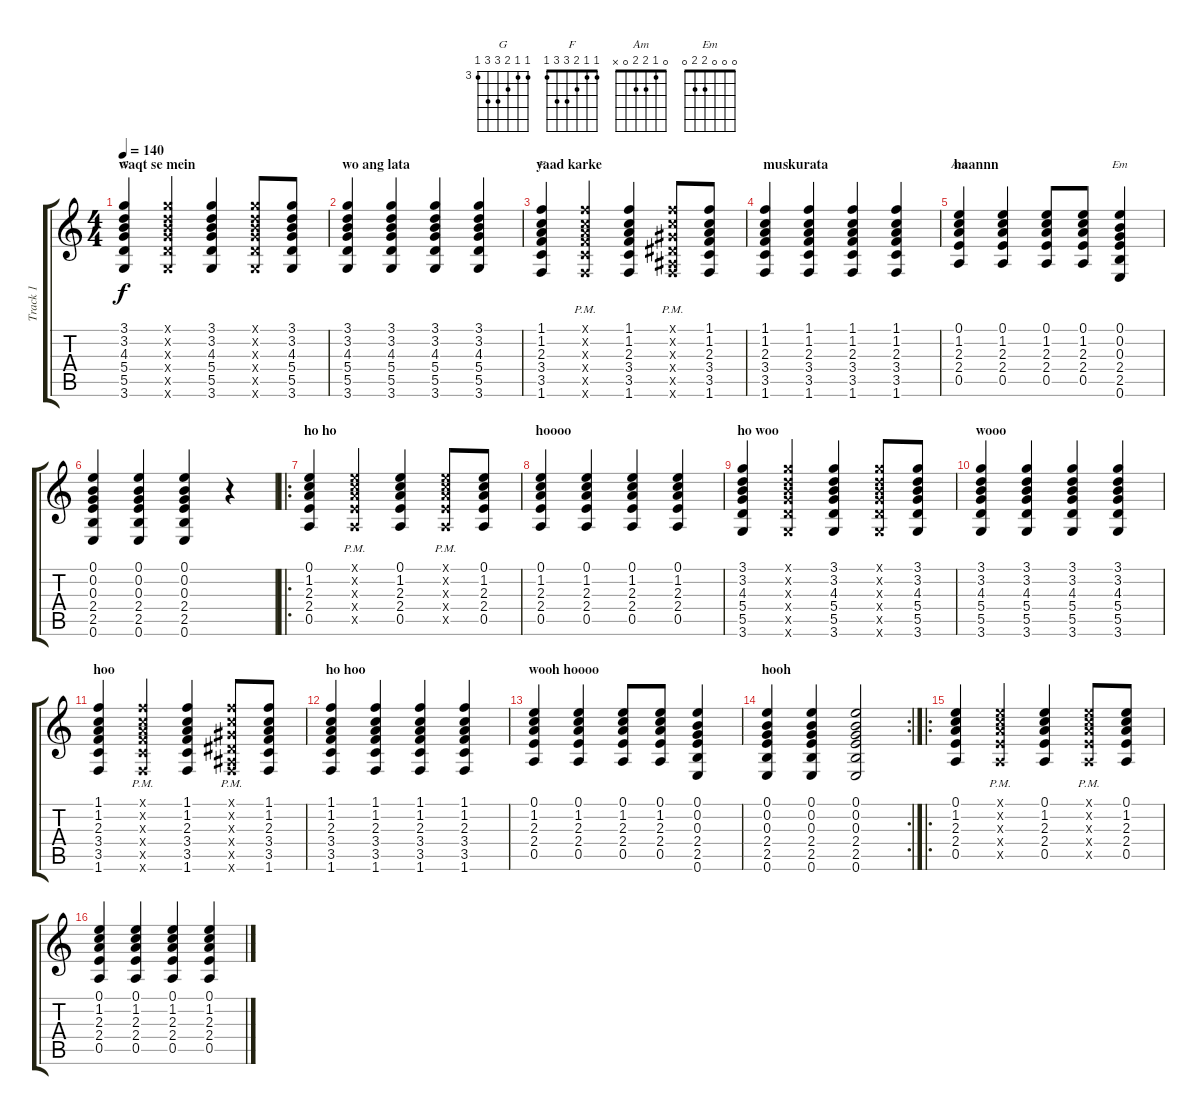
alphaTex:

\track ("Track 1" "Track 1") {instrument acousticguitarsteel}
\staff {score tabs}
\tuning (E4 B3 G3 D3 A2 E2) {hide}
\chord ("G" 3 3 4 5 5 3) {firstfret 3}
\chord ("F" 1 1 2 3 3 1)
\chord ("Am" 0 1 2 2 0 x)
\chord ("Em" 0 0 0 2 2 0)
\ts (4 4)
\section ("" "waqt se mein")
\tempo 140
\clef g2
\ks c
(3.1 3.2 4.3 5.4 5.5 3.6).4{ch "G" dy f} (3.1{x} 3.2{x} 4.3{x} 5.4{x} 5.5{x} 3.6{x}).4 (3.1 3.2 4.3 5.4 5.5 3.6).4 (3.1{x} 3.2{x} 4.3{x} 5.4{x} 5.5{x} 3.6{x}).8 (3.1 3.2 4.3 5.4 5.5 3.6).8 |
\section ("" "wo ang lata")
(3.1 3.2 4.3 5.4 5.5 3.6).4 (3.1 3.2 4.3 5.4 5.5 3.6).4 (3.1 3.2 4.3 5.4 5.5 3.6).4 (3.1 3.2 4.3 5.4 5.5 3.6).4 |
\section ("" "yaad karke")
(1.1 1.2 2.3 3.4 3.5 1.6).4{ch "F"} (1.1{x} 1.2{pm x} 2.3{x} 3.4{x} 3.5{x} 1.6{x}).4 (1.1 1.2 2.3 3.4 3.5 1.6).4 (1.1{x} 1.2{pm x} 1.3{x} 1.4{x} 1.5{x} 1.6{x}).8 (1.1 1.2 2.3 3.4 3.5 1.6).8 |
\section ("" " muskurata")
(1.1 1.2 2.3 3.4 3.5 1.6).4 (1.1 1.2 2.3 3.4 3.5 1.6).4 (1.1 1.2 2.3 3.4 3.5 1.6).4 (1.1 1.2 2.3 3.4 3.5 1.6).4 |
\section ("" "haannn")
(0.1 1.2 2.3 2.4 0.5).4{ch "Am"} (0.1 1.2 2.3 2.4 0.5).4 (0.1 1.2 2.3 2.4 0.5).8 (0.1 1.2 2.3 2.4 0.5).8 (0.1 0.2 0.3 2.4 2.5 0.6).4{ch "Em"} |
(0.1 0.2 0.3 2.4 2.5 0.6).4 (0.1 0.2 0.3 2.4 2.5 0.6).4 (0.1 0.2 0.3 2.4 2.5 0.6).4 r.4 |
\ro
\section ("" "ho ho ")
(0.1 1.2 2.3 2.4 0.5).4 (0.1{x} 1.2{x} 2.3{x} 2.4{x} 0.5{pm x}).4 (0.1 1.2 2.3 2.4 0.5).4 (0.1{x} 1.2{x} 2.3{x} 2.4{x} 0.5{pm x}).8 (0.1 1.2 2.3 2.4 0.5).8 |
\section ("" "hoooo")
(0.1 1.2 2.3 2.4 0.5).4 (0.1 1.2 2.3 2.4 0.5).4 (0.1 1.2 2.3 2.4 0.5).4 (0.1 1.2 2.3 2.4 0.5).4 |
\section ("" "ho woo")
(3.1 3.2 4.3 5.4 5.5 3.6).4 (3.1{x} 3.2{x} 4.3{x} 5.4{x} 5.5{x} 3.6{x}).4 (3.1 3.2 4.3 5.4 5.5 3.6).4 (3.1{x} 3.2{x} 4.3{x} 5.4{x} 5.5{x} 3.6{x}).8 (3.1 3.2 4.3 5.4 5.5 3.6).8 |
\section ("" "wooo")
(3.1 3.2 4.3 5.4 5.5 3.6).4 (3.1 3.2 4.3 5.4 5.5 3.6).4 (3.1 3.2 4.3 5.4 5.5 3.6).4 (3.1 3.2 4.3 5.4 5.5 3.6).4 |
\section ("" "hoo")
(1.1 1.2 2.3 3.4 3.5 1.6).4 (1.1{x} 1.2{pm x} 2.3{x} 3.4{x} 3.5{x} 1.6{x}).4 (1.1 1.2 2.3 3.4 3.5 1.6).4 (1.1{x} 1.2{pm x} 1.3{x} 1.4{x} 1.5{x} 1.6{x}).8 (1.1 1.2 2.3 3.4 3.5 1.6).8 |
\section ("" "ho hoo")
(1.1 1.2 2.3 3.4 3.5 1.6).4 (1.1 1.2 2.3 3.4 3.5 1.6).4 (1.1 1.2 2.3 3.4 3.5 1.6).4 (1.1 1.2 2.3 3.4 3.5 1.6).4 |
\section ("" "wooh hoooo")
(0.1 1.2 2.3 2.4 0.5).4 (0.1 1.2 2.3 2.4 0.5).4 (0.1 1.2 2.3 2.4 0.5).8 (0.1 1.2 2.3 2.4 0.5).8 (0.1 0.2 0.3 2.4 2.5 0.6).4 |
\rc 2
\section ("" "hooh")
(0.1 0.2 0.3 2.4 2.5 0.6).4 (0.1 0.2 0.3 2.4 2.5 0.6).4 (0.1 0.2 0.3 2.4 2.5 0.6).2 |
\ro
(0.1 1.2 2.3 2.4 0.5).4 (0.1{x} 1.2{x} 2.3{x} 2.4{x} 0.5{pm x}).4 (0.1 1.2 2.3 2.4 0.5).4 (0.1{x} 1.2{x} 2.3{x} 2.4{x} 0.5{pm x}).8 (0.1 1.2 2.3 2.4 0.5).8 |
(0.1 1.2 2.3 2.4 0.5).4 (0.1 1.2 2.3 2.4 0.5).4 (0.1 1.2 2.3 2.4 0.5).4 (0.1 1.2 2.3 2.4 0.5).4
